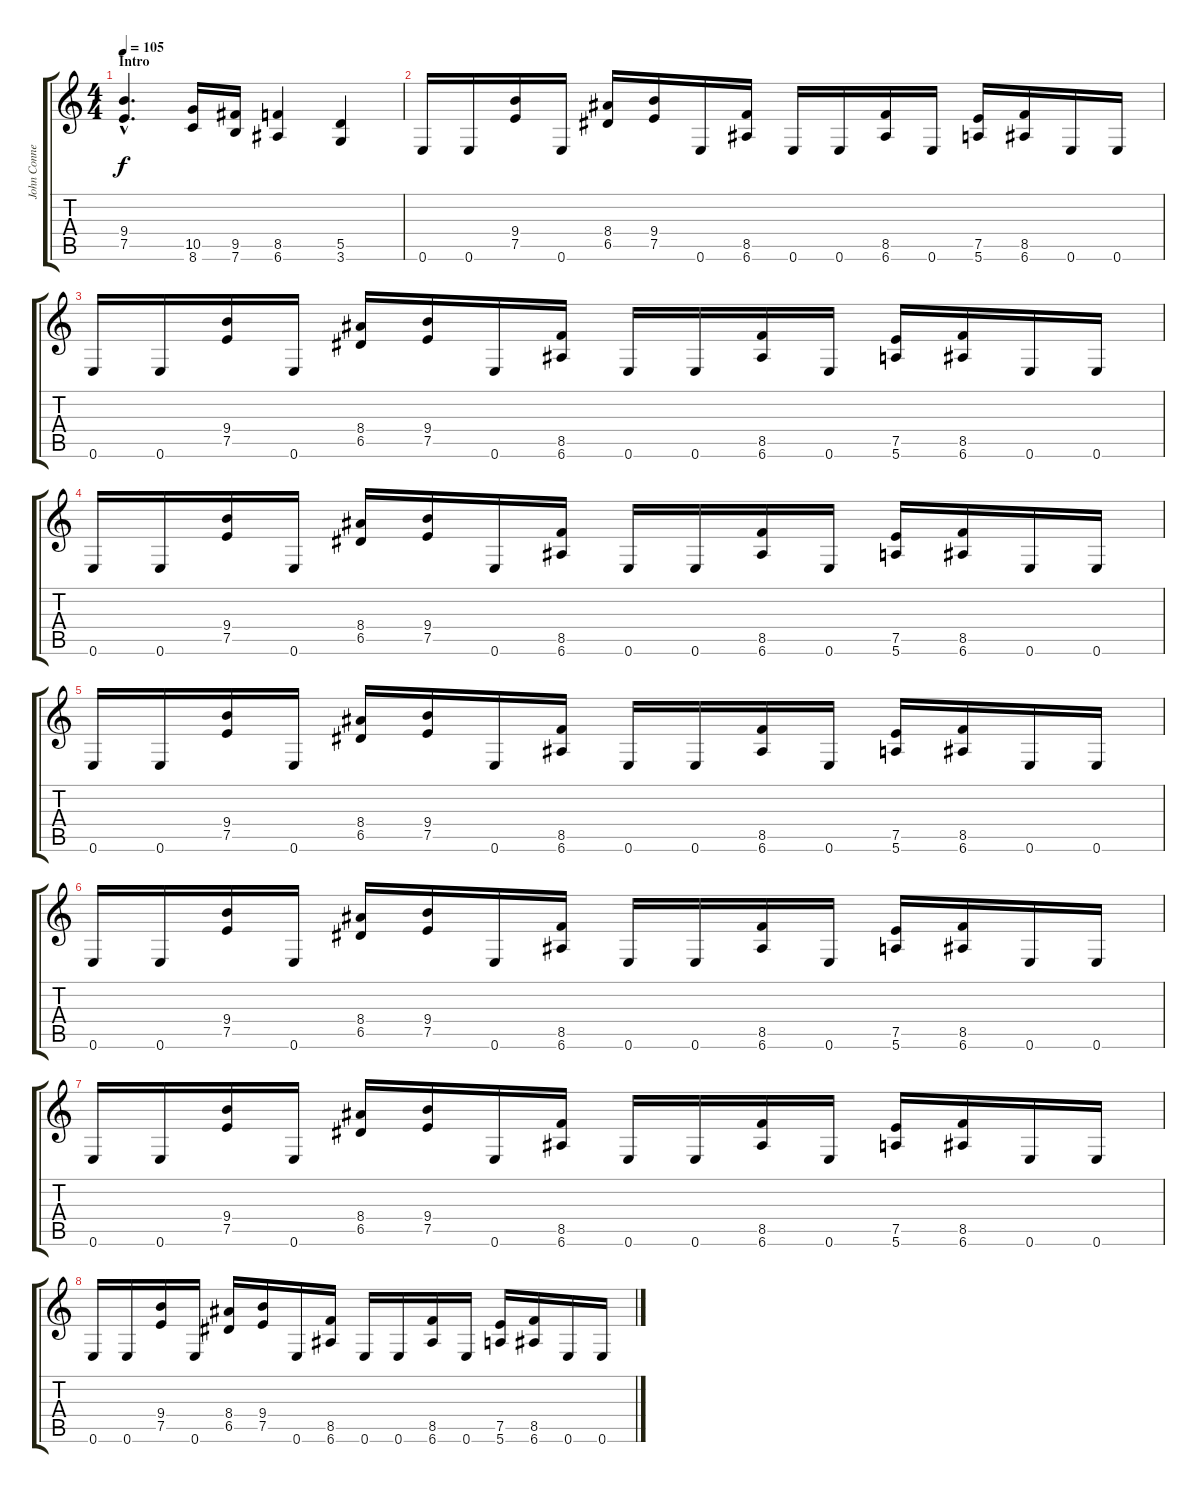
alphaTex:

\track ("John Connelly" "John Conne") {instrument distortionguitar}
\staff {score tabs}
\tuning (E4 B3 G3 D3 A2 E2) {hide}
\ts (4 4)
\section ("" "Intro ")
\tempo 105
\clef g2
\ks c
(9.4{hac} 7.5{hac}).4{d dy f instrument distortionguitar} (10.5 8.6).16 (9.5 7.6).16 (8.5 6.6).4 (5.5 3.6).4 |
0.6.16 0.6.16 (9.4 7.5).16 0.6.16 (8.4 6.5).16 (9.4 7.5).16 0.6.16 (8.5 6.6).16 0.6.16 0.6.16 (8.5 6.6).16 0.6.16 (7.5 5.6).16 (8.5 6.6).16 0.6.16 0.6.16 |
0.6.16 0.6.16 (9.4 7.5).16 0.6.16 (8.4 6.5).16 (9.4 7.5).16 0.6.16 (8.5 6.6).16 0.6.16 0.6.16 (8.5 6.6).16 0.6.16 (7.5 5.6).16 (8.5 6.6).16 0.6.16 0.6.16 |
0.6.16 0.6.16 (9.4 7.5).16 0.6.16 (8.4 6.5).16 (9.4 7.5).16 0.6.16 (8.5 6.6).16 0.6.16 0.6.16 (8.5 6.6).16 0.6.16 (7.5 5.6).16 (8.5 6.6).16 0.6.16 0.6.16 |
0.6.16 0.6.16 (9.4 7.5).16 0.6.16 (8.4 6.5).16 (9.4 7.5).16 0.6.16 (8.5 6.6).16 0.6.16 0.6.16 (8.5 6.6).16 0.6.16 (7.5 5.6).16 (8.5 6.6).16 0.6.16 0.6.16 |
0.6.16 0.6.16 (9.4 7.5).16 0.6.16 (8.4 6.5).16 (9.4 7.5).16 0.6.16 (8.5 6.6).16 0.6.16 0.6.16 (8.5 6.6).16 0.6.16 (7.5 5.6).16 (8.5 6.6).16 0.6.16 0.6.16 |
0.6.16 0.6.16 (9.4 7.5).16 0.6.16 (8.4 6.5).16 (9.4 7.5).16 0.6.16 (8.5 6.6).16 0.6.16 0.6.16 (8.5 6.6).16 0.6.16 (7.5 5.6).16 (8.5 6.6).16 0.6.16 0.6.16 |
0.6.16 0.6.16 (9.4 7.5).16 0.6.16 (8.4 6.5).16 (9.4 7.5).16 0.6.16 (8.5 6.6).16 0.6.16 0.6.16 (8.5 6.6).16 0.6.16 (7.5 5.6).16 (8.5 6.6).16 0.6.16 0.6.16
